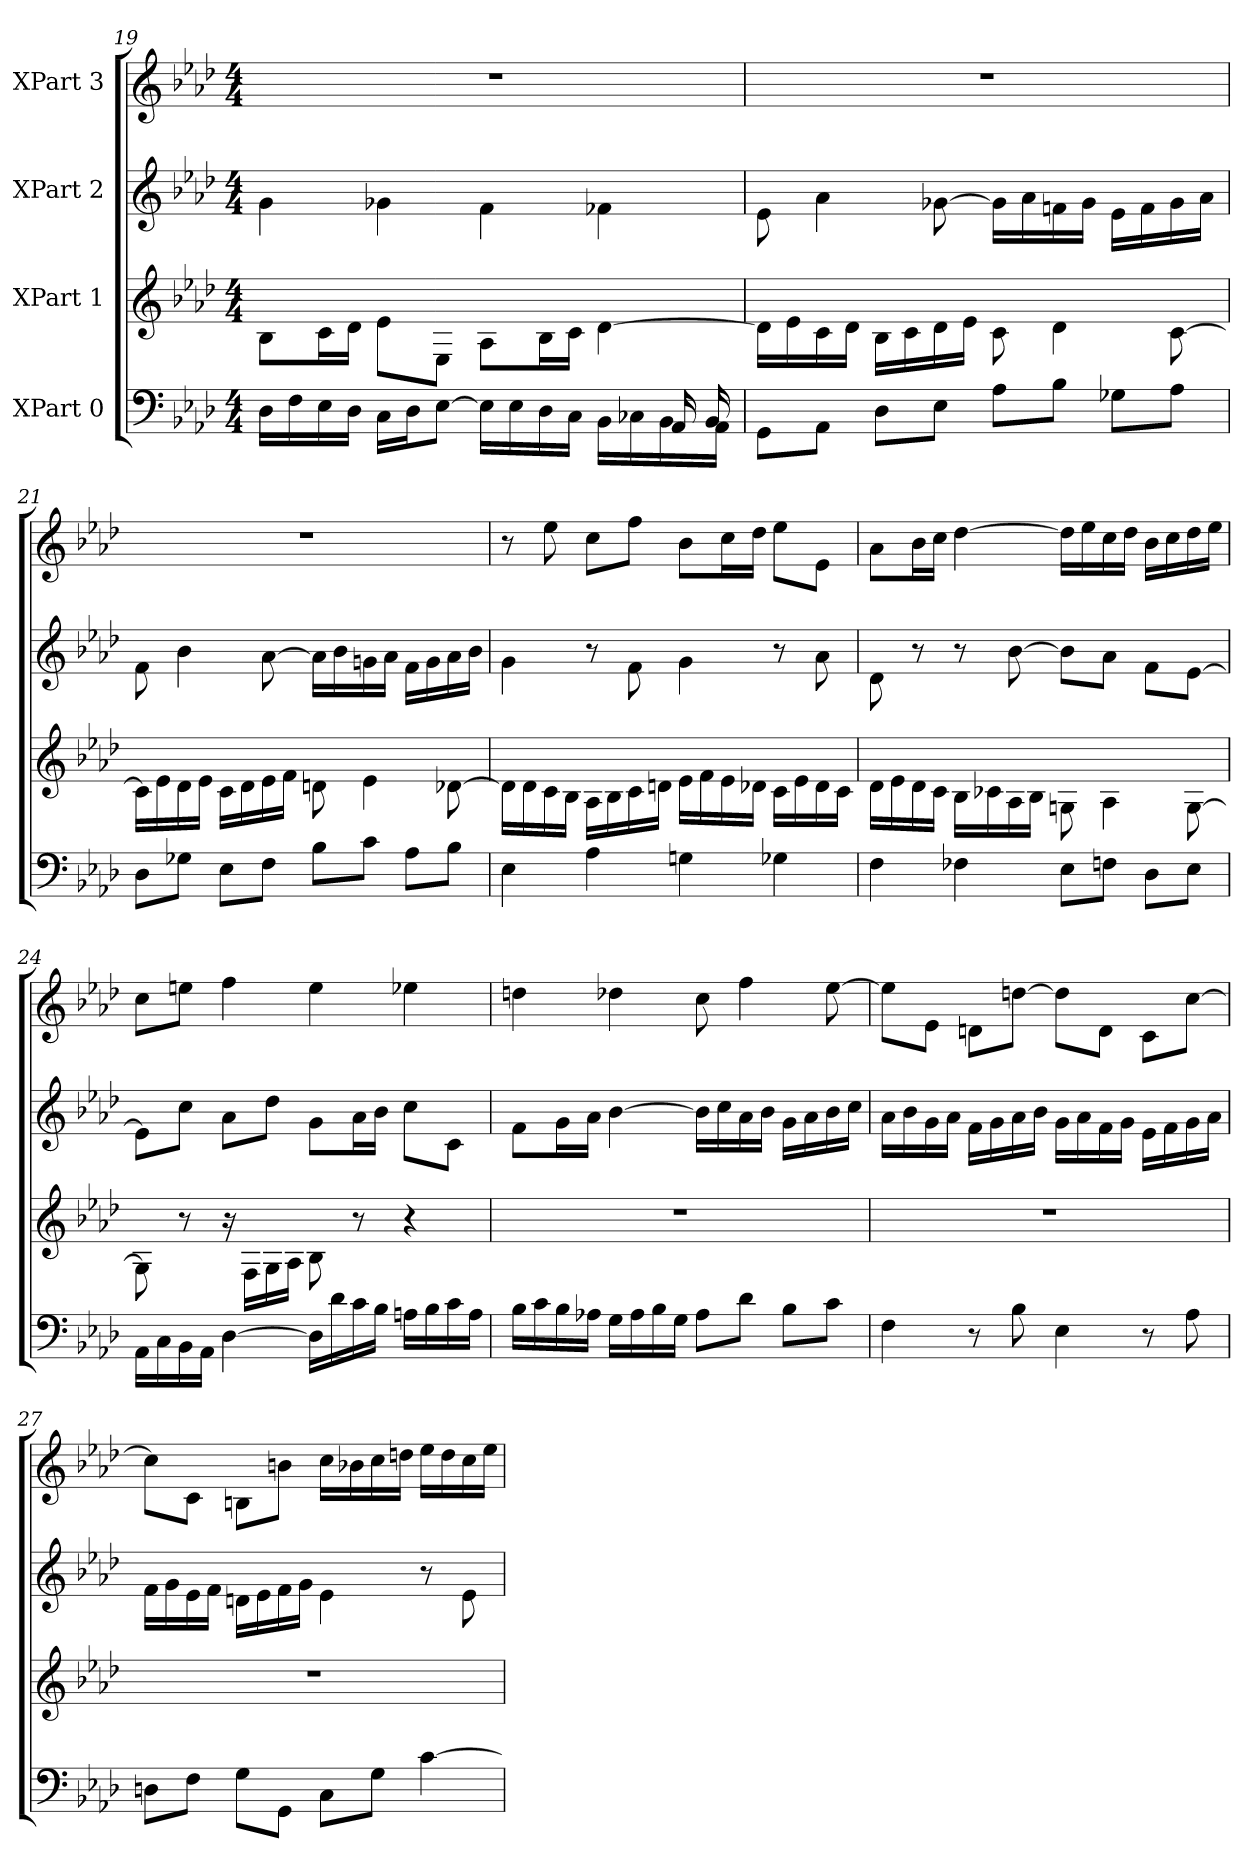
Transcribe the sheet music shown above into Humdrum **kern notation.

**kern	**kern	**kern	**kern
*part4	*part3	*part2	*part1
*staff4	*staff3	*staff2	*staff1
*I"XPart 0	*I"XPart 1	*I"XPart 2	*I"XPart 3
*clefF4	*clefG2	*clefG2	*clefG2
*k[b-e-a-d-]	*k[b-e-a-d-]	*k[b-e-a-d-]	*k[b-e-a-d-]
*M4/4	*M4/4	*M4/4	*M4/4
=19	=19	=19	=19
*^	*	*	*
16D-\L	2..ryy	8B-\L	4g\	1r
16F\	.	.	.	.
16E-\	.	16c\	.	.
16D-\J	.	16d-\J	.	.
16C\L	.	8e-\L	4g-X\	.
16D-\	.	.	.	.
[8E-\J	.	8E-\J	.	.
16E-\L]	.	8A-\L	4f\	.
16E-\	.	.	.	.
16D-\	.	16B-\	.	.
16C\J	.	16c\J	.	.
16BB-\L	.	[4d-\	4f-X\	.
16C-X\	.	.	.	.
16BB-\	16AA-/	.	.	.
16AA-\J	16BB-/	.	.	.
*v	*v	*	*	*
=20	=20	=20	=20
8GG\L	16d-\L]	8e-\	1r
.	16e-\	.	.
8AA-\J	16c\	4a-\	.
.	16d-\J	.	.
8D-\L	16B-\L	.	.
.	16c\	.	.
8E-\J	16d-\	[8g-X\	.
.	16e-\J	.	.
8A-\L	8c\	16g-\L]	.
.	.	16a-\	.
8B-\J	4d-\	16fn\	.
.	.	16g-\J	.
8G-X\L	.	16e-\L	.
.	.	16f\	.
8A-\J	[8c\	16g-\	.
.	.	16a-\J	.
=21	=21	=21	=21
8D-\L	16c\L]	8f\	1r
.	16e-\	.	.
8G-X\J	16d-\	4b-\	.
.	16e-\J	.	.
8E-\L	16c\L	.	.
.	16d-\	.	.
8F\J	16e-\	[8a-\	.
.	16f\J	.	.
8B-\L	8dn\	16a-\L]	.
.	.	16b-\	.
8c\J	4e-\	16gn\	.
.	.	16a-\J	.
8A-\L	.	16f\L	.
.	.	16g\	.
8B-\J	[8d-X\	16a-\	.
.	.	16b-\J	.
=22	=22	=22	=22
4E-\	16d-\L]	4g\	8r
.	16d-\	.	.
.	16c\	.	8ee-\
.	16B-\J	.	.
4A-\	16A-\L	8r	8cc\L
.	16B-\	.	.
.	16c\	8f\	8ff\J
.	16dn\J	.	.
4Gn\	16e-\L	4g\	8b-\L
.	16f\	.	.
.	16e-\	.	16cc\
.	16d-X\J	.	16dd-\J
4G-X\	16c\L	8r	8ee-\L
.	16e-\	.	.
.	16d-\	8a-\	8e-\J
.	16c\J	.	.
=23	=23	=23	=23
4F\	16d-\L	8d-\	8a-\L
.	16e-\	.	.
.	16d-\	8r	16b-\
.	16c\J	.	16cc\J
4F-X\	16B-\L	8r	[4dd-\
.	16c-X\	.	.
.	16A-\	[8b-\	.
.	16B-\J	.	.
8E-\L	8Gn\	8b-\L]	16dd-\L]
.	.	.	16ee-\
8Fn\J	4A-\	8a-\J	16cc\
.	.	.	16dd-\J
8D-\L	.	8f\L	16b-\L
.	.	.	16cc\
8E-\J	[8G\	[8e-\J	16dd-\
.	.	.	16ee-\J
=24	=24	=24	=24
16AA-\L	8G\]	8e-\L]	8cc\L
16C\	.	.	.
16BB-\	8r	8cc\J	8een\J
16AA-\J	.	.	.
[4D-\	16r	8a-\L	4ff\
.	16F\L	.	.
.	16G\	8dd-\J	.
.	16A-\J	.	.
16D-\L]	8B-\	8g\L	4ee\
16d-\	.	.	.
16c\	8r	16a-\	.
16B-\J	.	16b-\J	.
16An\L	4r	8cc\L	4ee-X\
16B-\	.	.	.
16c\	.	8c\J	.
16A\J	.	.	.
=25	=25	=25	=25
16B-\L	1r	8f\L	4ddn\
16c\	.	.	.
16B-\	.	16g\	.
16A-X\J	.	16a-\J	.
16G\L	.	[4b-\	4dd-X\
16A-\	.	.	.
16B-\	.	.	.
16G\J	.	.	.
8A-\L	.	16b-\L]	8cc\
.	.	16cc\	.
8d-\J	.	16a-\	4ff\
.	.	16b-\J	.
8B-\L	.	16g\L	.
.	.	16a-\	.
8c\J	.	16b-\	[8ee-\
.	.	16cc\J	.
=26	=26	=26	=26
4F\	1r	16a-\L	8ee-\L]
.	.	16b-\	.
.	.	16g\	8e-\J
.	.	16a-\J	.
8r	.	16f\L	8dn\L
.	.	16g\	.
8B-\	.	16a-\	[8ddn\J
.	.	16b-\J	.
4E-\	.	16g\L	8dd\L]
.	.	16a-\	.
.	.	16f\	8d\J
.	.	16g\J	.
8r	.	16e-\L	8c\L
.	.	16f\	.
8A-\	.	16g\	[8cc\J
.	.	16a-\J	.
=27	=27	=27	=27
8Dn\L	1r	16f\L	8cc\L]
.	.	16g\	.
8F\J	.	16e-\	8c\J
.	.	16f\J	.
8G\L	.	16dn\L	8Bn\L
.	.	16e-\	.
8GG\J	.	16f\	8bn\J
.	.	16g\J	.
8C\L	.	4e-\	16cc\L
.	.	.	16b-X\
8G\J	.	.	16cc\
.	.	.	16ddn\J
[4c\	.	8r	16ee-\L
.	.	.	16dd\
.	.	8e-\	16cc\
.	.	.	16ee-\J
=	=	=	=
*-	*-	*-	*-
